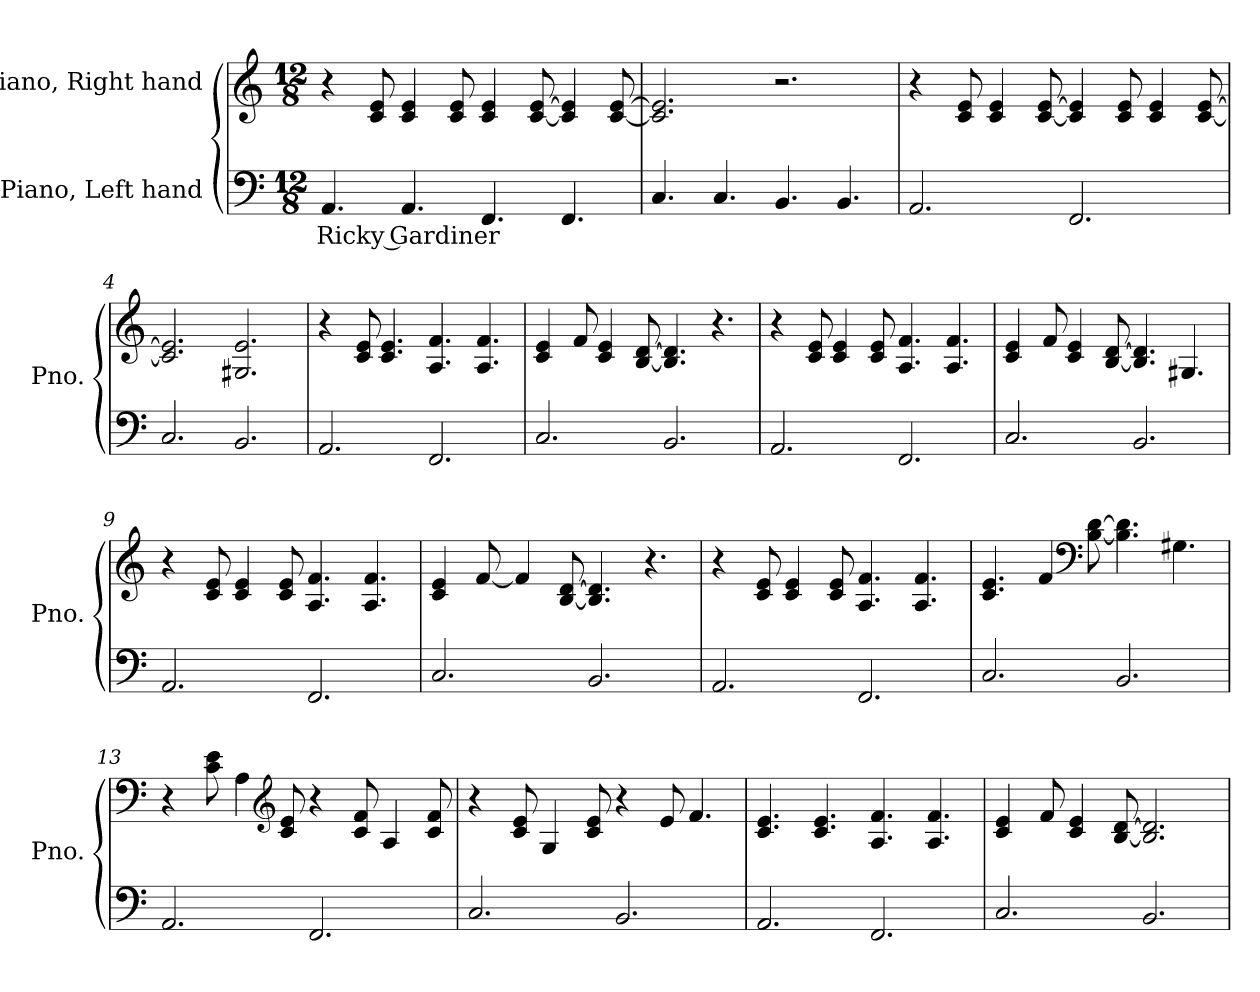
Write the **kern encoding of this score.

**kern	**text	**kern
*part2	*part2	*part1
*staff2	*staff2	*staff1
*I"Piano, Left hand	*	*I"Piano, Right hand
*I'Pno.	*	*I'Pno.
*clefF4	*	*clefG2
*k[]	*	*k[]
*M12/8	*	*M12/8
*MM120	*	*MM120
=1	=1	=1
!	!LO:LY:b	!
4.AA/	Ricky Gardiner	4r
.	.	8c/ 8e/
4.AA/	.	4c/ 4e/
.	.	8c/ 8e/
4.FF/	.	4c/ 4e/
.	.	[8c/ [8e/
4.FF/	.	4c/] 4e/]
.	.	[8c/ [8e/
=2	=2	=2
4.C/	.	2.c/] 2.e/]
4.C/	.	.
4.BB/	.	2.r
4.BB/	.	.
!!LO:LB:g=z
=3	=3	=3
2.AA/	.	4r
.	.	8c/ 8e/
.	.	4c/ 4e/
.	.	[8c/ [8e/
2.FF/	.	4c/] 4e/]
.	.	8c/ 8e/
.	.	4c/ 4e/
.	.	[8c/ [8e/
=4	=4	=4
2.C/	.	2.c/] 2.e/]
2.BB/	.	2.G#X/ 2.e/
=5	=5	=5
2.AA/	.	4r
.	.	8c/ 8e/
.	.	4.c/ 4.e/
2.FF/	.	4.A/ 4.f/
.	.	4.A/ 4.f/
=6	=6	=6
2.C/	.	4c/ 4e/
.	.	8f/
.	.	4c/ 4e/
.	.	[8B/ [8d/
2.BB/	.	4.B/] 4.d/]
.	.	4.r
!!LO:LB:g=z
=7	=7	=7
2.AA/	.	4r
.	.	8c/ 8e/
.	.	4c/ 4e/
.	.	8c/ 8e/
2.FF/	.	4.A/ 4.f/
.	.	4.A/ 4.f/
=8	=8	=8
2.C/	.	4c/ 4e/
.	.	8f/
.	.	4c/ 4e/
.	.	[8B/ [8d/
2.BB/	.	4.B/] 4.d/]
.	.	4.G#X/
=9	=9	=9
2.AA/	.	4r
.	.	8c/ 8e/
.	.	4c/ 4e/
.	.	8c/ 8e/
2.FF/	.	4.A/ 4.f/
.	.	4.A/ 4.f/
=10	=10	=10
2.C/	.	4c/ 4e/
.	.	[8f/
.	.	4f/]
.	.	[8B/ [8d/
2.BB/	.	4.B/] 4.d/]
.	.	4.r
!!LO:LB:g=z
=11	=11	=11
2.AA/	.	4r
.	.	8c/ 8e/
.	.	4c/ 4e/
.	.	8c/ 8e/
2.FF/	.	4.A/ 4.f/
.	.	4.A/ 4.f/
=12	=12	=12
2.C/	.	4.c/ 4.e/
.	.	4f/
*	*	*clefF4
.	.	[8B\ [8d\
2.BB/	.	4.B\] 4.d\]
.	.	4.G#X\
=13	=13	=13
2.AA/	.	4r
.	.	8c\ 8e\
.	.	4A\
*	*	*clefG2
.	.	8c/ 8e/
2.FF/	.	4r
.	.	8c/ 8f/
.	.	4A/
.	.	8c/ 8f/
=14	=14	=14
2.C/	.	4r
.	.	8c/ 8e/
.	.	4G/
.	.	8c/ 8e/
2.BB/	.	4r
.	.	8e/
.	.	4.f/
!!LO:LB:g=z
=15	=15	=15
2.AA/	.	4.c/ 4.e/
.	.	4.c/ 4.e/
2.FF/	.	4.A/ 4.f/
.	.	4.A/ 4.f/
=16	=16	=16
2.C/	.	4c/ 4e/
.	.	8f/
.	.	4c/ 4e/
.	.	[8B/ [8d/
2.BB/	.	2.B/] 2.d/]
=	=	=
*-	*-	*-
